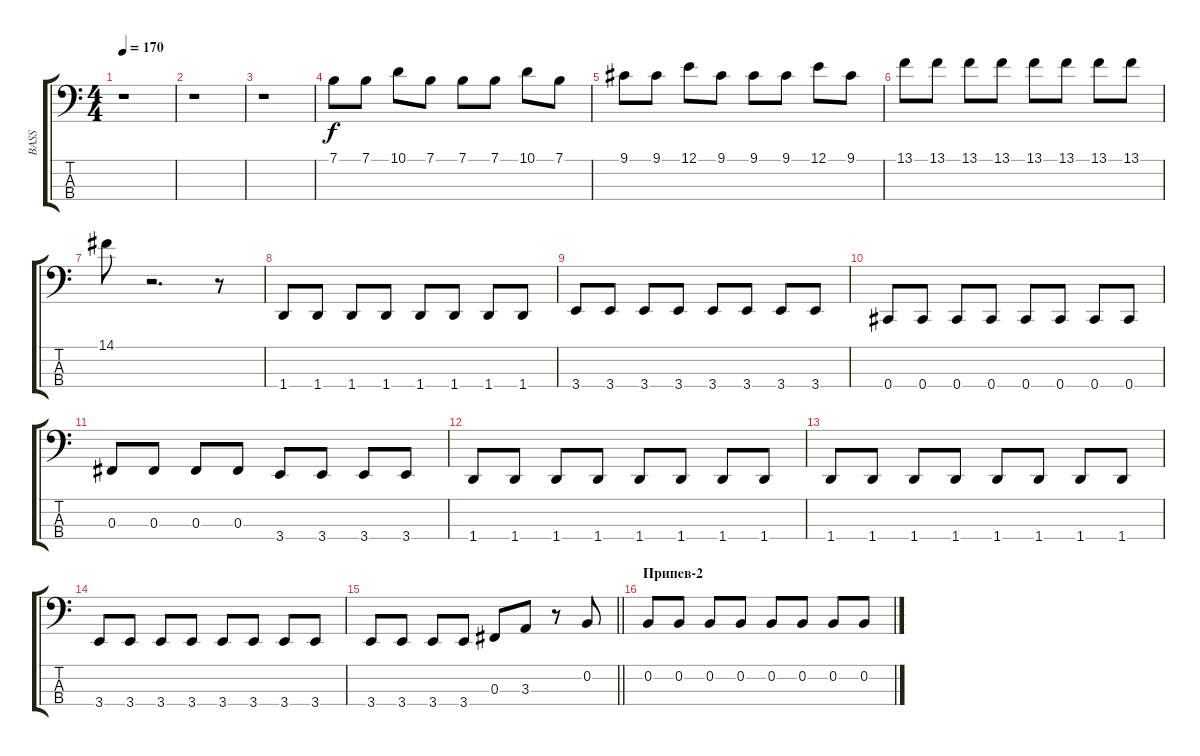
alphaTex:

\track ("BASS" "BASS") {instrument electricbassfinger}
\staff {score tabs}
\tuning (E2 B1 Gb1 Db1) {hide}
\ts (4 4)
\tempo 170
\clef f4
\ks c
r.1{dy f} |
r.1 |
r.1 |
7.1.8 7.1.8 10.1.8 7.1.8 7.1.8 7.1.8 10.1.8 7.1.8 |
9.1.8 9.1.8 12.1.8 9.1.8 9.1.8 9.1.8 12.1.8 9.1.8 |
13.1.8 13.1.8 13.1.8 13.1.8 13.1.8 13.1.8 13.1.8 13.1.8 |
14.1.8 r.2{d} r.8 |
1.4.8 1.4.8 1.4.8 1.4.8 1.4.8 1.4.8 1.4.8 1.4.8 |
3.4.8 3.4.8 3.4.8 3.4.8 3.4.8 3.4.8 3.4.8 3.4.8 |
0.4.8 0.4.8 0.4.8 0.4.8 0.4.8 0.4.8 0.4.8 0.4.8 |
0.3.8 0.3.8 0.3.8 0.3.8 3.4.8 3.4.8 3.4.8 3.4.8 |
1.4.8 1.4.8 1.4.8 1.4.8 1.4.8 1.4.8 1.4.8 1.4.8 |
1.4.8 1.4.8 1.4.8 1.4.8 1.4.8 1.4.8 1.4.8 1.4.8 |
3.4.8 3.4.8 3.4.8 3.4.8 3.4.8 3.4.8 3.4.8 3.4.8 |
\barLineRight lightlight
3.4.8 3.4.8 3.4.8 3.4.8 0.3.8 3.3.8 r.8 0.2.8 |
\section ("" "Припев-2")
0.2.8 0.2.8 0.2.8 0.2.8 0.2.8 0.2.8 0.2.8 0.2.8
